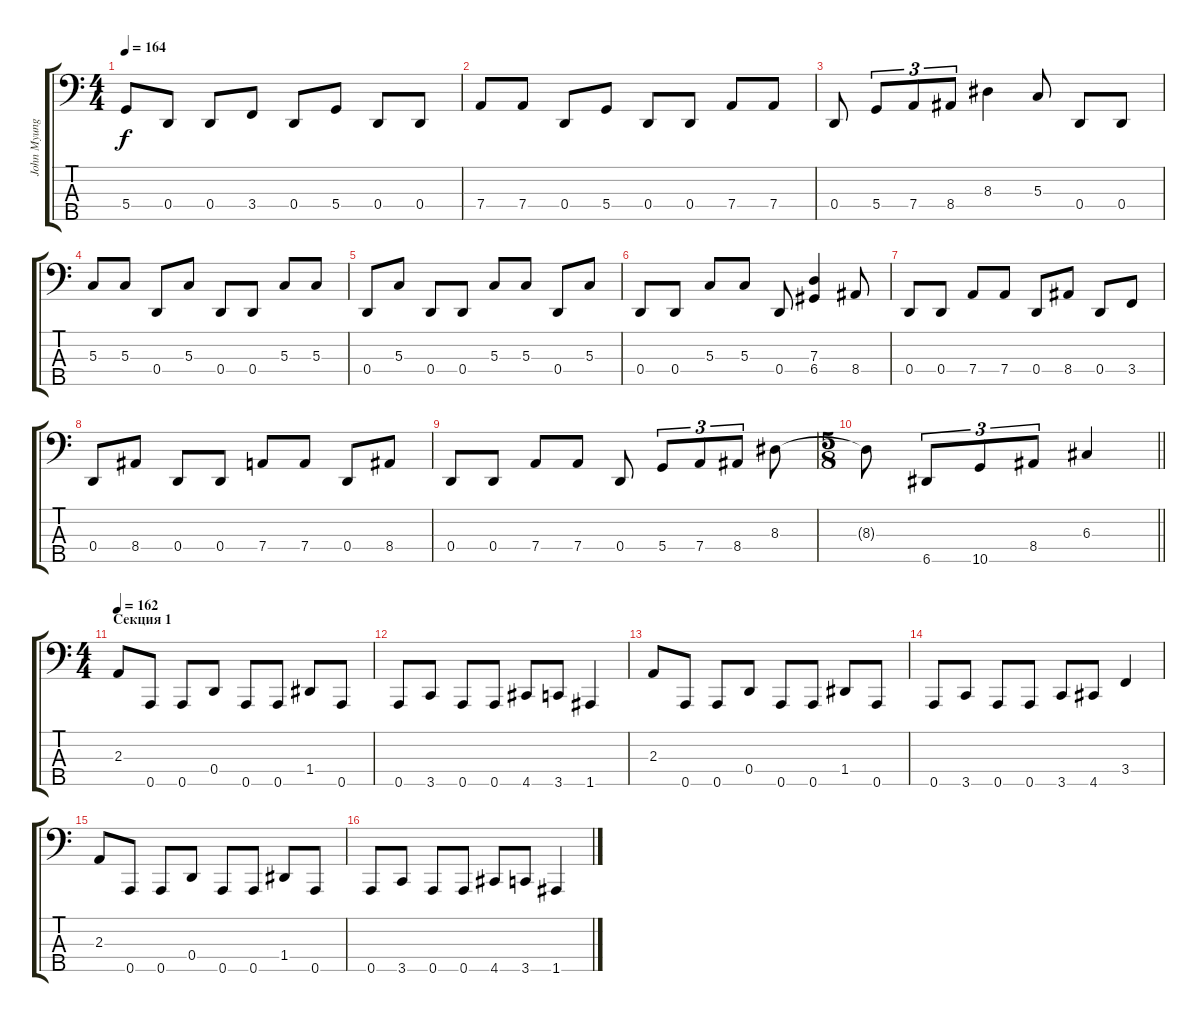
\track ("John Myung" "John Myung") {instrument electricbassfinger}
\staff {score tabs}
\tuning (F2 C2 G1 D1 A0) {hide}
\ts (4 4)
\tempo 164
\clef f4
\ks c
5.4.8{dy f} 0.4.8 0.4.8 3.4.8 0.4.8 5.4.8 0.4.8 0.4.8 |
7.4.8 7.4.8 0.4.8 5.4.8 0.4.8 0.4.8 7.4.8 7.4.8 |
0.4.8 5.4.8{tu (3 2)} 7.4.8{tu (3 2)} 8.4.8{tu (3 2)} 8.3.4 5.3.8 0.4.8 0.4.8 |
5.3.8 5.3.8 0.4.8 5.3.8 0.4.8 0.4.8 5.3.8 5.3.8 |
0.4.8 5.3.8 0.4.8 0.4.8 5.3.8 5.3.8 0.4.8 5.3.8 |
0.4.8 0.4.8 5.3.8 5.3.8 0.4.8 (7.3 6.4).4 8.4.8 |
0.4.8 0.4.8 7.4.8 7.4.8 0.4.8 8.4.8 0.4.8 3.4.8 |
0.4.8 8.4.8 0.4.8 0.4.8 7.4.8 7.4.8 0.4.8 8.4.8 |
0.4.8 0.4.8 7.4.8 7.4.8 0.4.8 5.4.8{tu (3 2)} 7.4.8{tu (3 2)} 8.4.8{tu (3 2)} 8.3.8 |
\ts (5 8)
\barLineRight lightlight
8.3{t}.8 6.5.8{tu (3 2)} 10.5.8{tu (3 2)} 8.4.8{tu (3 2)} 6.3.4 |
\ts (4 4)
\section ("" "Секция 1")
\tempo 162
2.3.8 0.5.8 0.5.8 0.4.8 0.5.8 0.5.8 1.4.8 0.5.8 |
0.5.8 3.5.8 0.5.8 0.5.8 4.5.8 3.5.8 1.5.4 |
2.3.8 0.5.8 0.5.8 0.4.8 0.5.8 0.5.8 1.4.8 0.5.8 |
0.5.8 3.5.8 0.5.8 0.5.8 3.5.8 4.5.8 3.4.4 |
2.3.8 0.5.8 0.5.8 0.4.8 0.5.8 0.5.8 1.4.8 0.5.8 |
0.5.8 3.5.8 0.5.8 0.5.8 4.5.8 3.5.8 1.5.4
